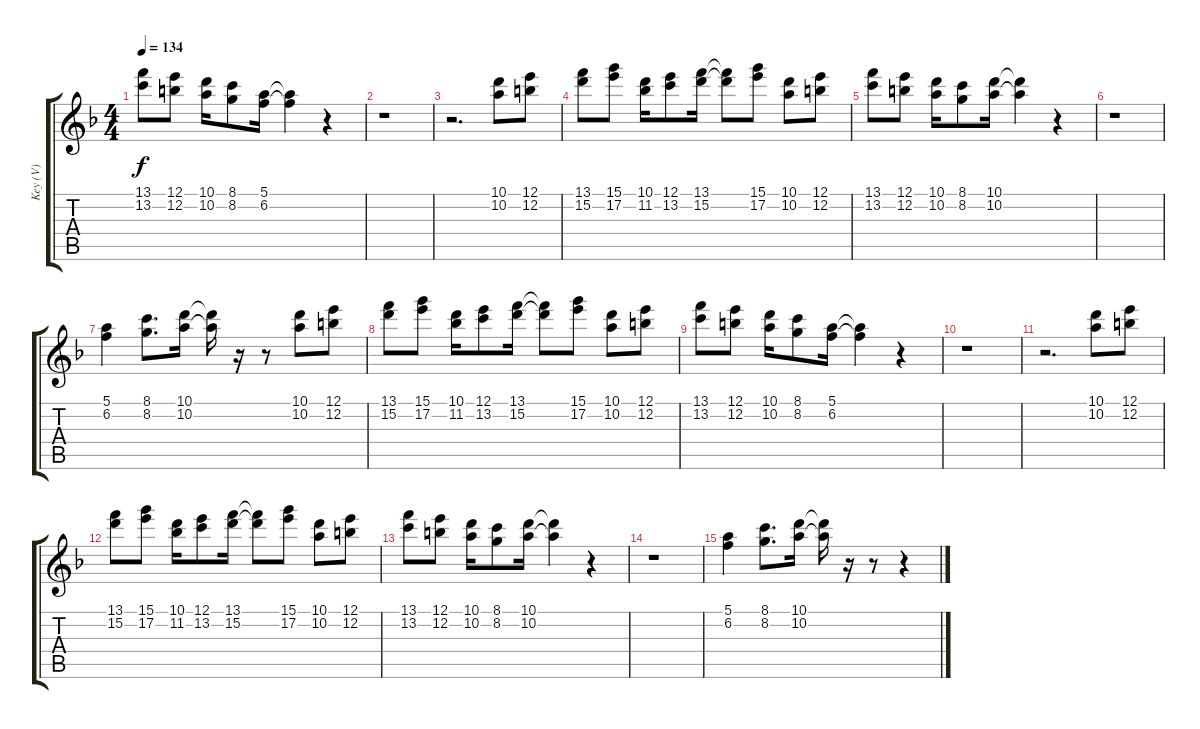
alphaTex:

\track ("Key (V)" "Key (V)") {instrument stringensemble1}
\staff {score tabs}
\tuning (E5 B4 G4 D4 A3 E3) {hide}
\ts (4 4)
\tempo 134
\clef g2
\ks f
(13.1 13.2).8{dy f} (12.1 12.2).8 (10.1 10.2).16 (8.1 8.2).8 (5.1 6.2).16 (5.1{t} 6.2{t}).4 r.4 |
r.1 |
r.2{d} (10.1 10.2).8 (12.1 12.2).8 |
(13.1 15.2).8 (15.1 17.2).8 (10.1 11.2).16 (12.1 13.2).8 (13.1 15.2).16 (13.1{t} 15.2{t}).8 (15.1 17.2).8 (10.1 10.2).8 (12.1 12.2).8 |
(13.1 13.2).8 (12.1 12.2).8 (10.1 10.2).16 (8.1 8.2).8 (10.1 10.2).16 (10.1{t} 10.2{t}).4 r.4 |
r.1 |
(5.1 6.2).4 (8.1 8.2).8{d} (10.1 10.2).16 (10.1{t} 10.2{t}).16 r.16 r.8 (10.1 10.2).8 (12.1 12.2).8 |
(13.1 15.2).8 (15.1 17.2).8 (10.1 11.2).16 (12.1 13.2).8 (13.1 15.2).16 (13.1{t} 15.2{t}).8 (15.1 17.2).8 (10.1 10.2).8 (12.1 12.2).8 |
(13.1 13.2).8 (12.1 12.2).8 (10.1 10.2).16 (8.1 8.2).8 (5.1 6.2).16 (5.1{t} 6.2{t}).4 r.4 |
r.1 |
r.2{d} (10.1 10.2).8 (12.1 12.2).8 |
(13.1 15.2).8 (15.1 17.2).8 (10.1 11.2).16 (12.1 13.2).8 (13.1 15.2).16 (13.1{t} 15.2{t}).8 (15.1 17.2).8 (10.1 10.2).8 (12.1 12.2).8 |
(13.1 13.2).8 (12.1 12.2).8 (10.1 10.2).16 (8.1 8.2).8 (10.1 10.2).16 (10.1{t} 10.2{t}).4 r.4 |
r.1 |
(5.1 6.2).4 (8.1 8.2).8{d} (10.1 10.2).16 (10.1{t} 10.2{t}).16 r.16 r.8 r.4
